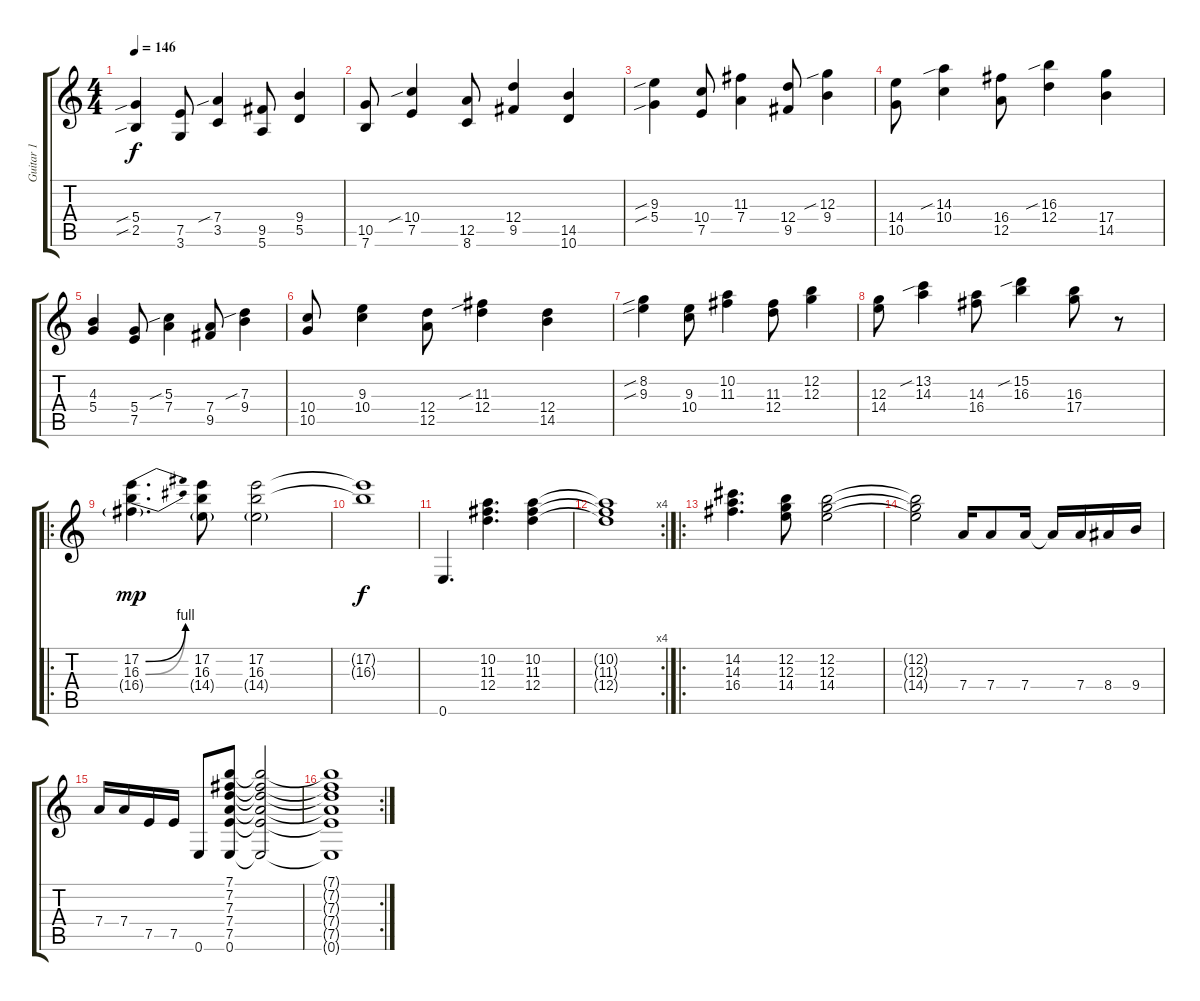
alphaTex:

\track ("Guitar 1" "Guitar 1") {instrument overdrivenguitar}
\staff {score tabs}
\tuning (E4 B3 G3 D3 A2 E2) {hide}
\ts (4 4)
\tempo 146
\clef g2
\ks c
(5.4{sib} 2.5{sib}).4{dy f} (7.5 3.6).8 (7.4{sib} 3.5).4 (9.5 5.6).8 (9.4 5.5).4 |
(10.5 7.6).8 (10.4{sib} 7.5).4 (12.5 8.6).8 (12.4 9.5).4 (14.5 10.6).4 |
(9.3{sib} 5.4{sib}).4 (10.4 7.5).8 (11.3 7.4).4 (12.4 9.5).8 (12.3{sib} 9.4).4 |
(14.4 10.5).8 (14.3{sib} 10.4).4 (16.4 12.5).8 (16.3{sib} 12.4).4 (17.4 14.5).4 |
(4.3 5.4).4 (5.4 7.5).8 (5.3{sib} 7.4).4 (7.4 9.5).8 (7.3{sib} 9.4).4 |
(10.4 10.5).8 (9.3 10.4).4 (12.4 12.5).8 (11.3{sib} 12.4).4 (12.4 14.5).4 |
(8.2{sib} 9.3{sib}).4 (9.3 10.4).8 (10.2 11.3).4 (11.3 12.4).8 (12.2 12.3).4 |
(12.3 14.4).8 (13.2{sib} 14.3).4 (14.3 16.4).8 (15.2{sib} 16.3).4 (16.3 17.4).8 r.8 |
\ro
(17.2{be (bend 0 0 60 4)} 16.3{be (bend 0 0 60 4)} 16.4{g}).4{d dy mp volume 14} (17.2 16.3 14.4{g}).8 (17.2 16.3 14.4{g}).2 |
(17.2{t} 16.3{t}).1{dy f} |
0.6.4{d} (10.2 11.3 12.4).4{d} (10.2 11.3 12.4).4 |
\rc 4
(10.2{t} 11.3{t} 12.4{t}).1 |
\ro
(14.2 14.3 16.4).4{d} (12.2 12.3 14.4).8 (12.2 12.3 14.4).2 |
(12.2{t} 12.3{t} 14.4{t}).2 7.4.16 7.4.8 7.4.16 7.4{t}.16 7.4.16 8.4.16 9.4.16 |
7.4.16 7.4.16 7.5.16 7.5.16 0.6.8 (7.1 7.2 7.3 7.4 7.5 0.6).8 (7.1{t} 7.2{t} 7.3{t} 7.4{t} 7.5{t} 0.6{t}).2 |
\rc 2
(7.1{t} 7.2{t} 7.3{t} 7.4{t} 7.5{t} 0.6{t}).1
